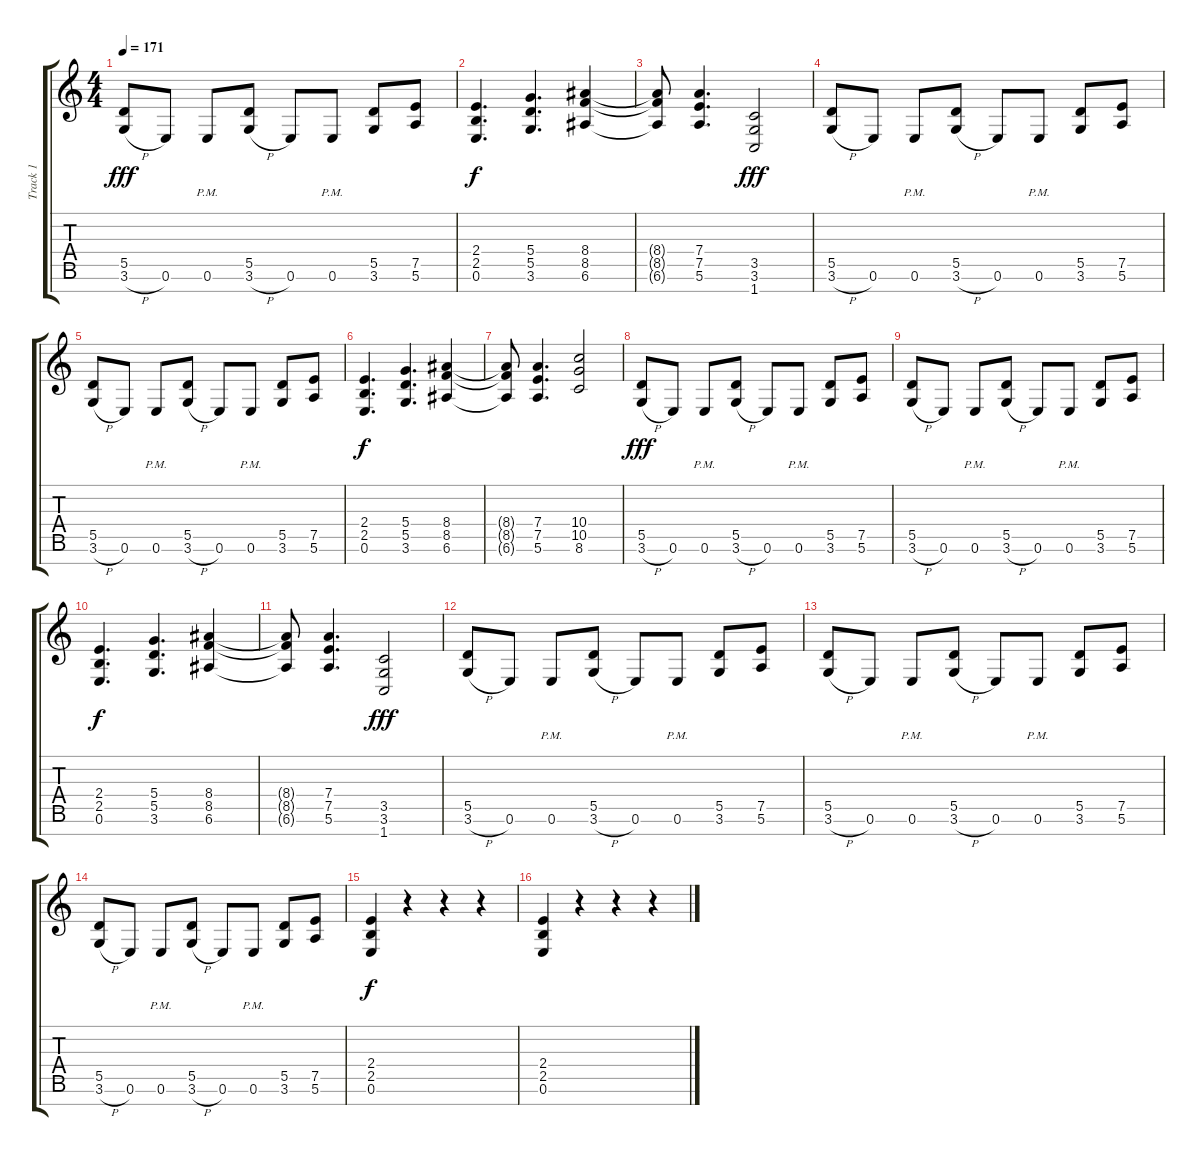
\track ("Track 1" "Track 1") {instrument distortionguitar}
\staff {score tabs}
\tuning (E4 B3 G3 D3 A2 E2 B1) {hide}
\ts (4 4)
\tempo 171
\clef g2
\ks c
(5.5 3.6{h}).8{dy fff} 0.6.8 0.6{pm}.8 (5.5 3.6{h}).8 0.6.8 0.6{pm}.8 (5.5 3.6).8 (7.5 5.6).8 |
(2.4 2.5 0.6).4{d dy f} (5.4 5.5 3.6).4{d} (8.4 8.5 6.6).4 |
(8.4{t} 8.5{t} 6.6{t}).8 (7.4 7.5 5.6).4{d} (3.5 3.6 1.7).2{dy fff} |
(5.5 3.6{h}).8 0.6.8 0.6{pm}.8 (5.5 3.6{h}).8 0.6.8 0.6{pm}.8 (5.5 3.6).8 (7.5 5.6).8 |
(5.5 3.6{h}).8 0.6.8 0.6{pm}.8 (5.5 3.6{h}).8 0.6.8 0.6{pm}.8 (5.5 3.6).8 (7.5 5.6).8 |
(2.4 2.5 0.6).4{d dy f} (5.4 5.5 3.6).4{d} (8.4 8.5 6.6).4 |
(8.4{t} 8.5{t} 6.6{t}).8 (7.4 7.5 5.6).4{d} (10.4 10.5 8.6).2 |
(5.5 3.6{h}).8{dy fff} 0.6.8 0.6{pm}.8 (5.5 3.6{h}).8 0.6.8 0.6{pm}.8 (5.5 3.6).8 (7.5 5.6).8 |
(5.5 3.6{h}).8 0.6.8 0.6{pm}.8 (5.5 3.6{h}).8 0.6.8 0.6{pm}.8 (5.5 3.6).8 (7.5 5.6).8 |
(2.4 2.5 0.6).4{d dy f} (5.4 5.5 3.6).4{d} (8.4 8.5 6.6).4 |
(8.4{t} 8.5{t} 6.6{t}).8 (7.4 7.5 5.6).4{d} (3.5 3.6 1.7).2{dy fff} |
(5.5 3.6{h}).8 0.6.8 0.6{pm}.8 (5.5 3.6{h}).8 0.6.8 0.6{pm}.8 (5.5 3.6).8 (7.5 5.6).8 |
(5.5 3.6{h}).8 0.6.8 0.6{pm}.8 (5.5 3.6{h}).8 0.6.8 0.6{pm}.8 (5.5 3.6).8 (7.5 5.6).8 |
(5.5 3.6{h}).8 0.6.8 0.6{pm}.8 (5.5 3.6{h}).8 0.6.8 0.6{pm}.8 (5.5 3.6).8 (7.5 5.6).8 |
(2.4 2.5 0.6).4{dy f} r.4 r.4 r.4 |
(2.4 2.5 0.6).4 r.4 r.4 r.4
